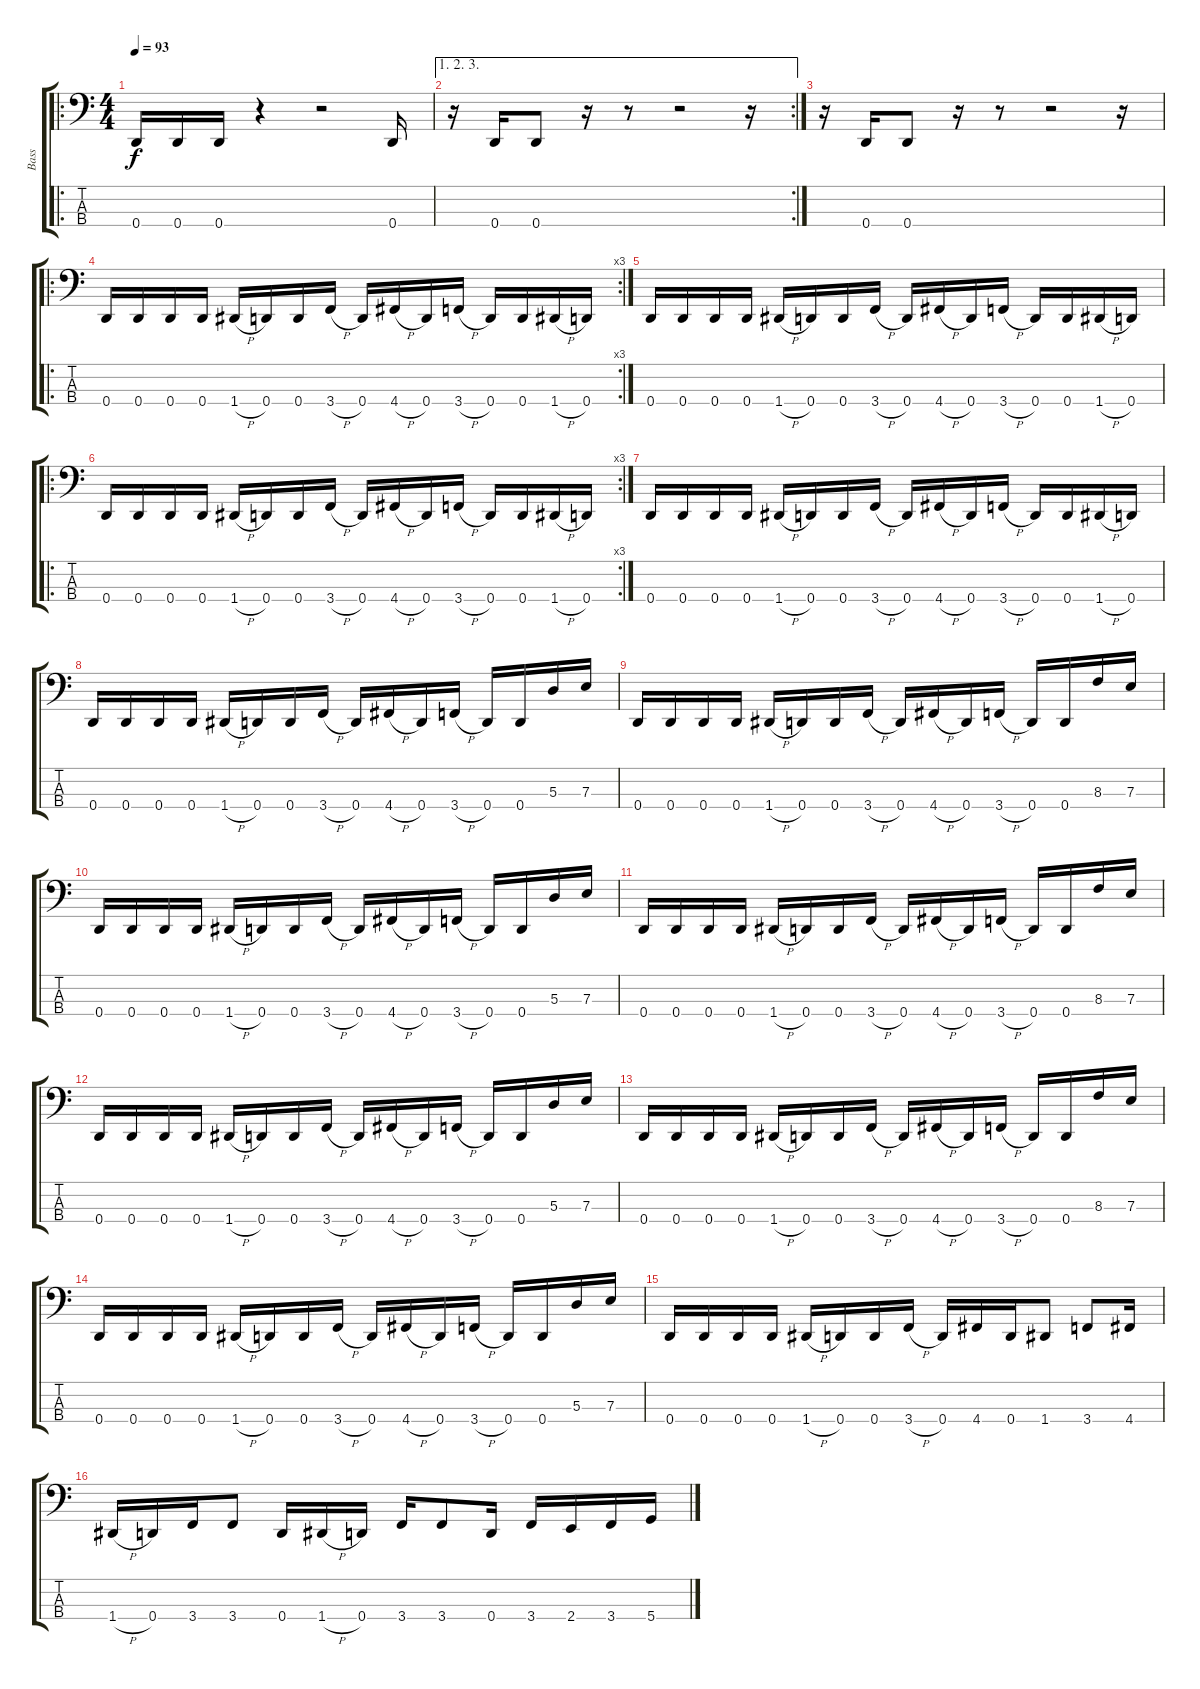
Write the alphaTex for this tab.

\track ("Bass" "Bass") {instrument electricbassfinger}
\staff {score tabs}
\tuning (G2 D2 A1 D1) {hide}
\ro
\ts (4 4)
\tempo 93
\clef f4
\ks c
0.4.16{dy f instrument electricbassfinger} 0.4.16 0.4.16 r.4 r.2 0.4.16 |
\ae (1 2 3)
\rc 2
r.16 0.4.16 0.4.8 r.16 r.8 r.2 r.16 |
r.16 0.4.16 0.4.8 r.16 r.8 r.2 r.16 |
\ro
\rc 3
0.4.16 0.4.16 0.4.16 0.4.16 1.4{h}.16 0.4.16 0.4.16 3.4{h}.16 0.4.16 4.4{h}.16 0.4.16 3.4{h}.16 0.4.16 0.4.16 1.4{h}.16 0.4.16 |
0.4.16 0.4.16 0.4.16 0.4.16 1.4{h}.16 0.4.16 0.4.16 3.4{h}.16 0.4.16 4.4{h}.16 0.4.16 3.4{h}.16 0.4.16 0.4.16 1.4{h}.16 0.4.16 |
\ro
\rc 3
0.4.16 0.4.16 0.4.16 0.4.16 1.4{h}.16 0.4.16 0.4.16 3.4{h}.16 0.4.16 4.4{h}.16 0.4.16 3.4{h}.16 0.4.16 0.4.16 1.4{h}.16 0.4.16 |
0.4.16 0.4.16 0.4.16 0.4.16 1.4{h}.16 0.4.16 0.4.16 3.4{h}.16 0.4.16 4.4{h}.16 0.4.16 3.4{h}.16 0.4.16 0.4.16 1.4{h}.16 0.4.16 |
0.4.16 0.4.16 0.4.16 0.4.16 1.4{h}.16 0.4.16 0.4.16 3.4{h}.16 0.4.16 4.4{h}.16 0.4.16 3.4{h}.16 0.4.16 0.4.16 5.3.16 7.3.16 |
0.4.16 0.4.16 0.4.16 0.4.16 1.4{h}.16 0.4.16 0.4.16 3.4{h}.16 0.4.16 4.4{h}.16 0.4.16 3.4{h}.16 0.4.16 0.4.16 8.3.16 7.3.16 |
0.4.16 0.4.16 0.4.16 0.4.16 1.4{h}.16 0.4.16 0.4.16 3.4{h}.16 0.4.16 4.4{h}.16 0.4.16 3.4{h}.16 0.4.16 0.4.16 5.3.16 7.3.16 |
0.4.16 0.4.16 0.4.16 0.4.16 1.4{h}.16 0.4.16 0.4.16 3.4{h}.16 0.4.16 4.4{h}.16 0.4.16 3.4{h}.16 0.4.16 0.4.16 8.3.16 7.3.16 |
0.4.16 0.4.16 0.4.16 0.4.16 1.4{h}.16 0.4.16 0.4.16 3.4{h}.16 0.4.16 4.4{h}.16 0.4.16 3.4{h}.16 0.4.16 0.4.16 5.3.16 7.3.16 |
0.4.16 0.4.16 0.4.16 0.4.16 1.4{h}.16 0.4.16 0.4.16 3.4{h}.16 0.4.16 4.4{h}.16 0.4.16 3.4{h}.16 0.4.16 0.4.16 8.3.16 7.3.16 |
0.4.16 0.4.16 0.4.16 0.4.16 1.4{h}.16 0.4.16 0.4.16 3.4{h}.16 0.4.16 4.4{h}.16 0.4.16 3.4{h}.16 0.4.16 0.4.16 5.3.16 7.3.16 |
0.4.16 0.4.16 0.4.16 0.4.16 1.4{h}.16 0.4.16 0.4.16 3.4{h}.16 0.4.16 4.4.16 0.4.16 1.4.8 3.4.8 4.4.16 |
1.4{h}.16 0.4.16 3.4.16 3.4.8 0.4.16 1.4{h}.16 0.4.16 3.4.16 3.4.8 0.4.16 3.4.16 2.4.16 3.4.16 5.4.16
